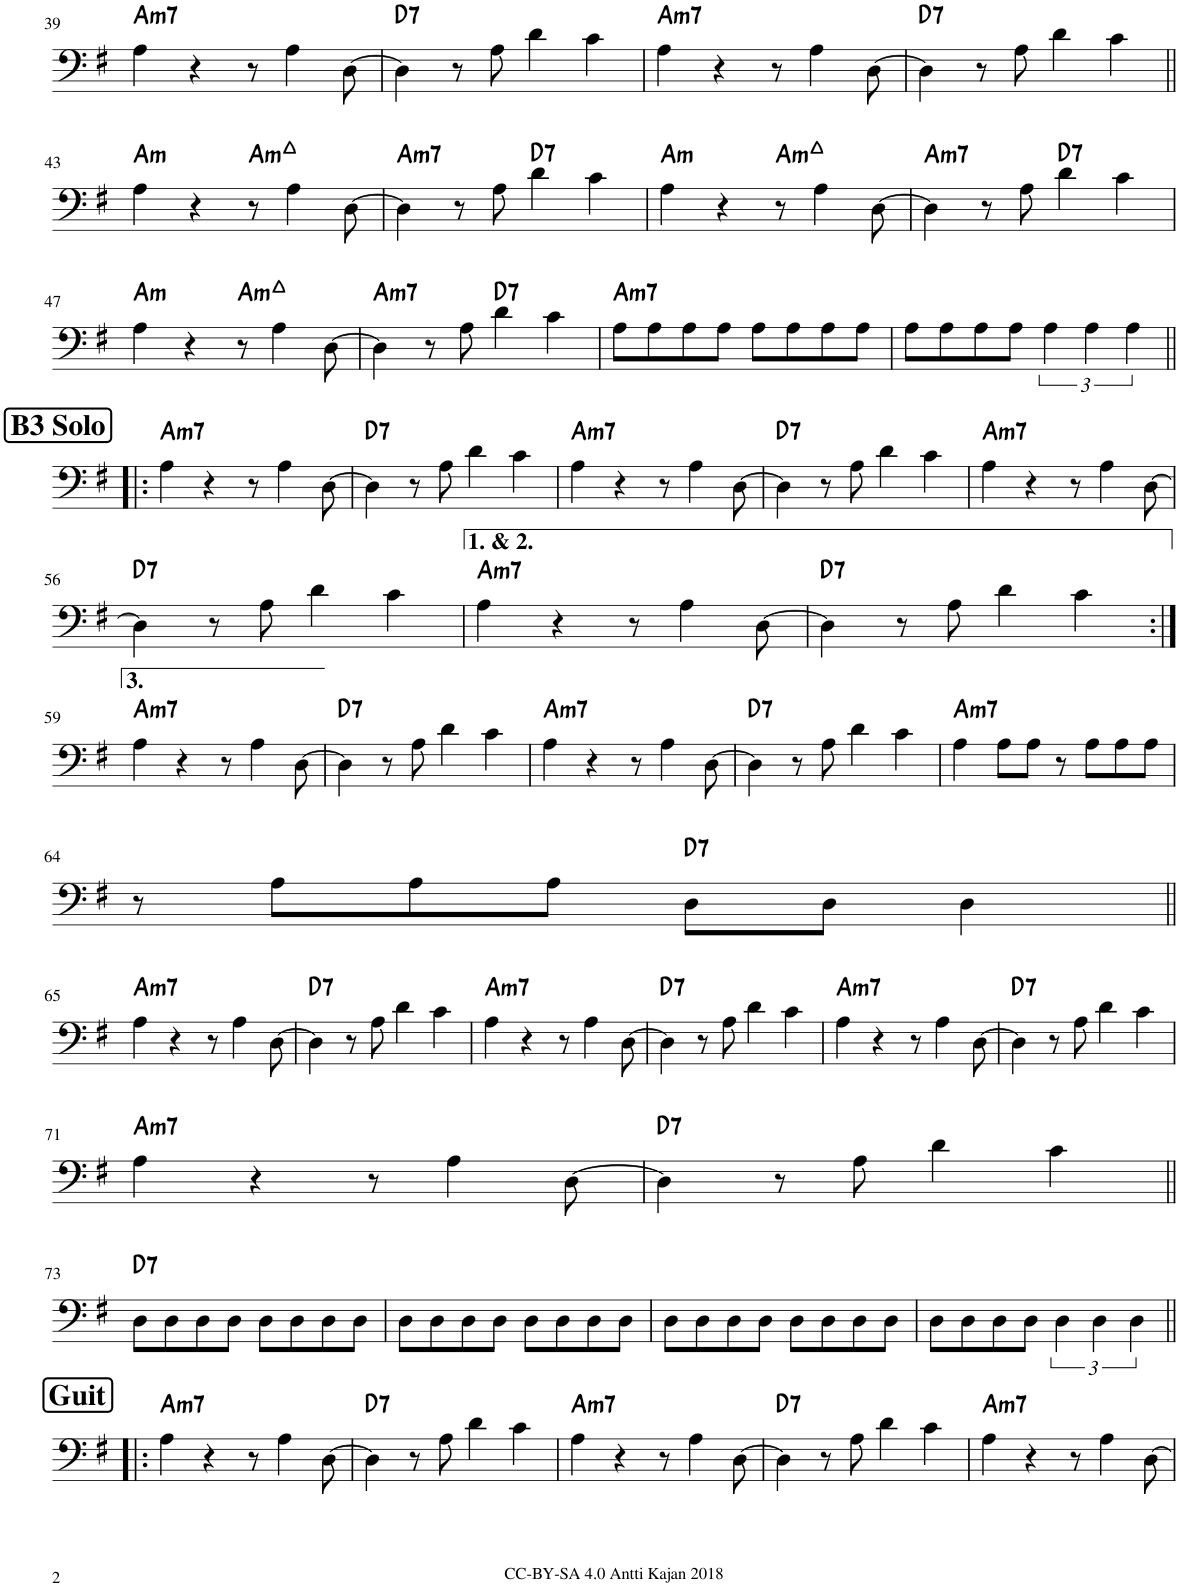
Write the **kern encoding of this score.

**kern	**harte
*part1	*part1
*staff1	*
*I"Akustinen basso	*
*I'Basso	*
!!LO:PB:g=z
*clefF4	*
*Trd7c12	*
*k[f#]	*
=39	=39
!	!LO:H:kt=m7
4A\	A:min7
4r	.
8r	.
4A\	.
[8D\	.
=40	=40
!	!LO:H:kt=7
4D\]	D:7
8r	.
8A\	.
4d\	.
4c\	.
=41	=41
!	!LO:H:kt=m7
4A\	A:min7
4r	.
8r	.
4A\	.
[8D\	.
=42	=42
!	!LO:H:kt=7
4D\]	D:7
8r	.
8A\	.
4d\	.
4c\	.
!!LO:LB:g=z
=43||	=43||
!	!LO:H:kt=m
4A\	A:min
4r	.
!	!LO:H:kt=mt7
8r	A:minmaj7
4A\	.
[8D\	.
=44	=44
!	!LO:H:kt=m7
4D\]	A:min7
8r	.
8A\	.
!	!LO:H:kt=7
4d\	D:7
4c\	.
=45	=45
!	!LO:H:kt=m
4A\	A:min
4r	.
!	!LO:H:kt=mt7
8r	A:minmaj7
4A\	.
[8D\	.
=46	=46
!	!LO:H:kt=m7
4D\]	A:min7
8r	.
8A\	.
!	!LO:H:kt=7
4d\	D:7
4c\	.
!!LO:LB:g=z
=47	=47
!	!LO:H:kt=m
4A\	A:min
4r	.
!	!LO:H:kt=mt7
8r	A:minmaj7
4A\	.
[8D\	.
=48	=48
!	!LO:H:kt=m7
4D\]	A:min7
8r	.
8A\	.
!	!LO:H:kt=7
4d\	D:7
4c\	.
=49	=49
!	!LO:H:kt=m7
8A\L	A:min7
8A\	.
8A\	.
8A\J	.
8A\L	.
8A\	.
8A\	.
8A\J	.
=50	=50
8A\L	.
8A\	.
8A\	.
8A\J	.
6A\	.
6A\	.
6A\	.
!!LO:LB:g=z
!!LO:REH:place=s1:a:B:cj:fs=14:t=B3 Solo
=51!|:	=51!|:
!	!LO:H:kt=m7
4A\	A:min7
4r	.
8r	.
4A\	.
[8D\	.
=52	=52
!	!LO:H:kt=7
4D\]	D:7
8r	.
8A\	.
4d\	.
4c\	.
=53	=53
!	!LO:H:kt=m7
4A\	A:min7
4r	.
8r	.
4A\	.
[8D\	.
=54	=54
!	!LO:H:kt=7
4D\]	D:7
8r	.
8A\	.
4d\	.
4c\	.
=55	=55
!	!LO:H:kt=m7
4A\	A:min7
4r	.
8r	.
4A\	.
[8D\	.
!!LO:LB:g=z
=56	=56
!	!LO:H:kt=7
4D\]	D:7
8r	.
8A\	.
4d\	.
4c\	.
=57	=57
!	!LO:H:kt=m7
4A\	A:min7
4r	.
8r	.
4A\	.
[8D\	.
=58	=58
!	!LO:H:kt=7
4D\]	D:7
8r	.
8A\	.
4d\	.
4c\	.
!!LO:LB:g=z
=59:|!	=59:|!
!	!LO:H:kt=m7
4A\	A:min7
4r	.
8r	.
4A\	.
[8D\	.
=60	=60
!	!LO:H:kt=7
4D\]	D:7
8r	.
8A\	.
4d\	.
4c\	.
=61	=61
!	!LO:H:kt=m7
4A\	A:min7
4r	.
8r	.
4A\	.
[8D\	.
=62	=62
!	!LO:H:kt=7
4D\]	D:7
8r	.
8A\	.
4d\	.
4c\	.
=63	=63
!	!LO:H:kt=m7
4A\	A:min7
8A\L	.
8A\J	.
8r	.
8A\L	.
8A\	.
8A\J	.
!!LO:LB:g=z
=64	=64
8r	.
8A\L	.
8A\	.
8A\J	.
!	!LO:H:kt=7
8D\L	D:7
8D\J	.
4D\	.
!!LO:LB:g=z
=65||	=65||
!	!LO:H:kt=m7
4A\	A:min7
4r	.
8r	.
4A\	.
[8D\	.
=66	=66
!	!LO:H:kt=7
4D\]	D:7
8r	.
8A\	.
4d\	.
4c\	.
=67	=67
!	!LO:H:kt=m7
4A\	A:min7
4r	.
8r	.
4A\	.
[8D\	.
=68	=68
!	!LO:H:kt=7
4D\]	D:7
8r	.
8A\	.
4d\	.
4c\	.
=69	=69
!	!LO:H:kt=m7
4A\	A:min7
4r	.
8r	.
4A\	.
[8D\	.
=70	=70
!	!LO:H:kt=7
4D\]	D:7
8r	.
8A\	.
4d\	.
4c\	.
!!LO:LB:g=z
=71	=71
!	!LO:H:kt=m7
4A\	A:min7
4r	.
8r	.
4A\	.
[8D\	.
=72	=72
!	!LO:H:kt=7
4D\]	D:7
8r	.
8A\	.
4d\	.
4c\	.
!!LO:LB:g=z
=73||	=73||
!	!LO:H:kt=7
8D\L	D:7
8D\	.
8D\	.
8D\J	.
8D\L	.
8D\	.
8D\	.
8D\J	.
=74	=74
8D\L	.
8D\	.
8D\	.
8D\J	.
8D\L	.
8D\	.
8D\	.
8D\J	.
=75	=75
8D\L	.
8D\	.
8D\	.
8D\J	.
8D\L	.
8D\	.
8D\	.
8D\J	.
=76	=76
8D\L	.
8D\	.
8D\	.
8D\J	.
6D\	.
6D\	.
6D\	.
!!LO:LB:g=z
!!LO:REH:place=s1:a:B:cj:fs=14:t=Guit
=77!|:	=77!|:
!	!LO:H:kt=m7
4A\	A:min7
4r	.
8r	.
4A\	.
[8D\	.
=78	=78
!	!LO:H:kt=7
4D\]	D:7
8r	.
8A\	.
4d\	.
4c\	.
=79	=79
!	!LO:H:kt=m7
4A\	A:min7
4r	.
8r	.
4A\	.
[8D\	.
=80	=80
!	!LO:H:kt=7
4D\]	D:7
8r	.
8A\	.
4d\	.
4c\	.
=81	=81
!	!LO:H:kt=m7
4A\	A:min7
4r	.
8r	.
4A\	.
[8D\	.
=	=
*-	*-
